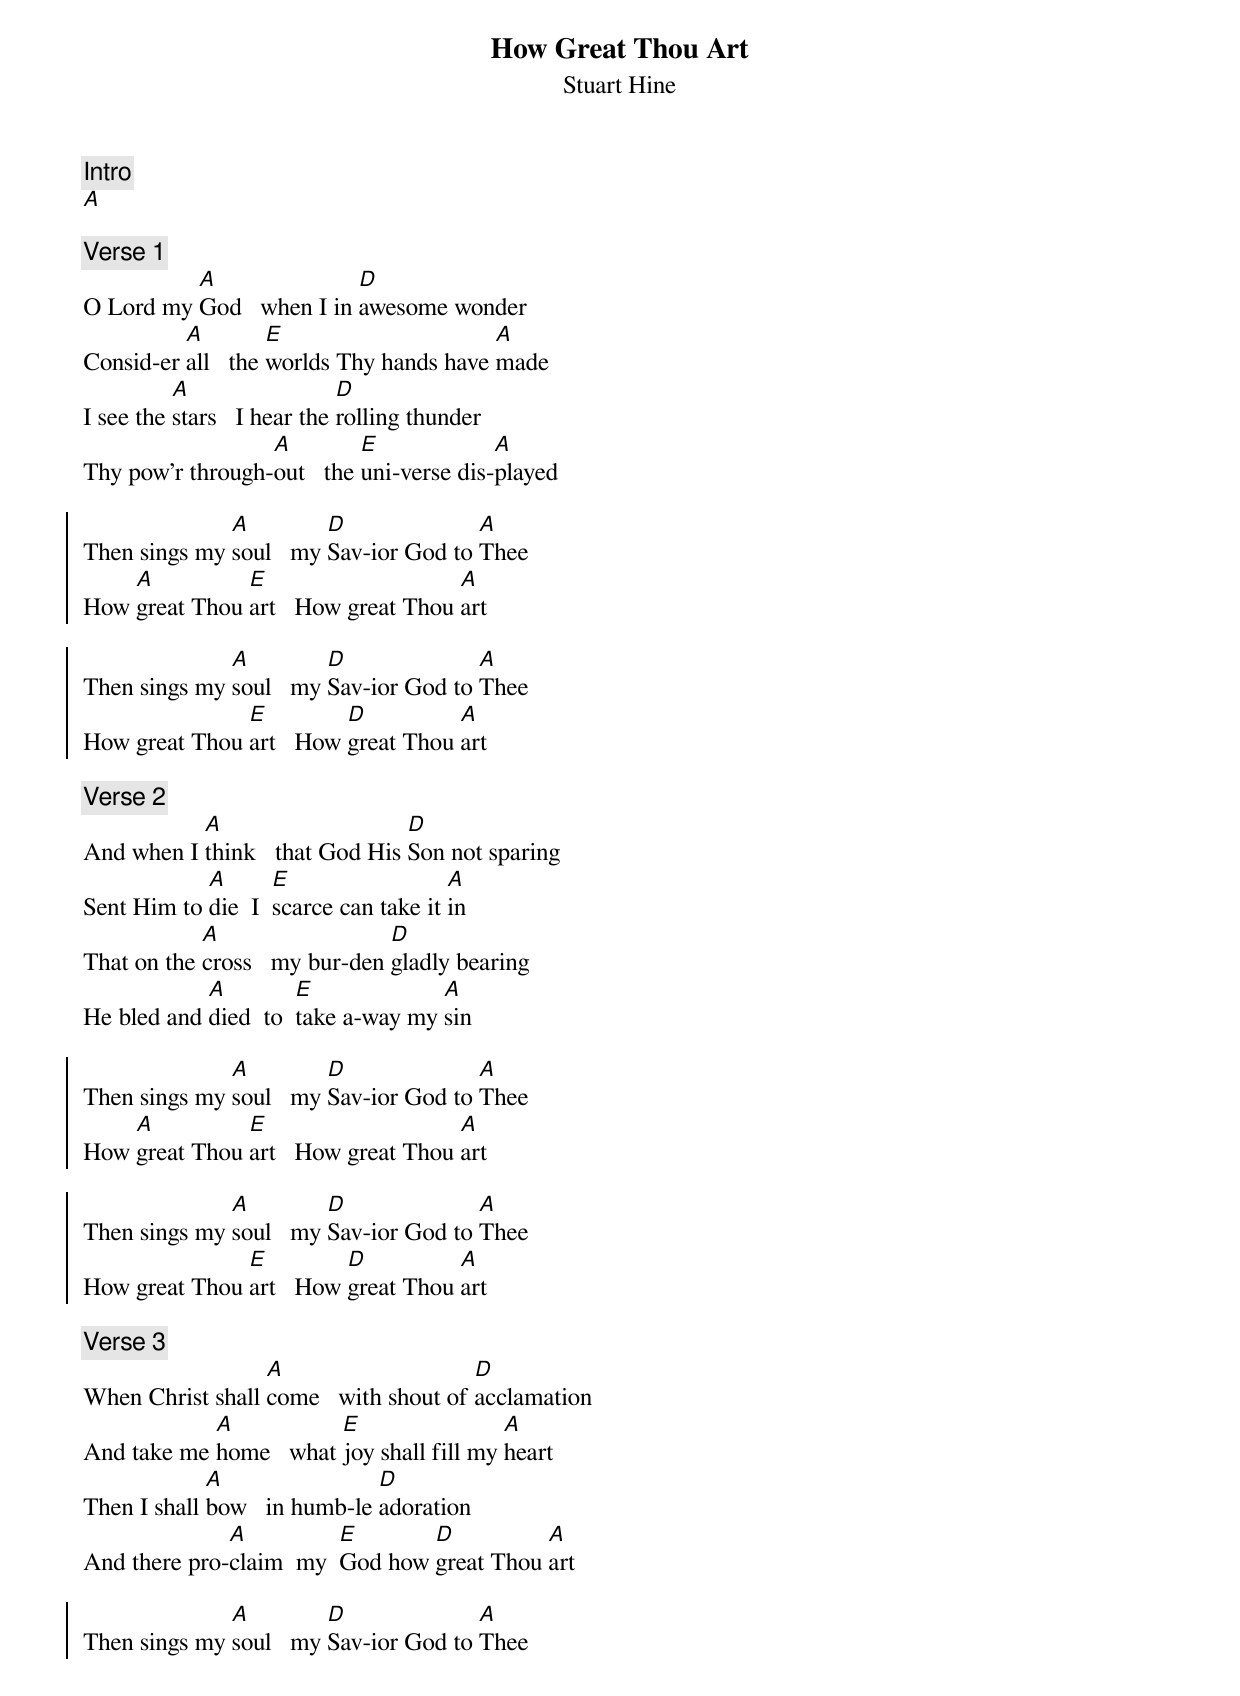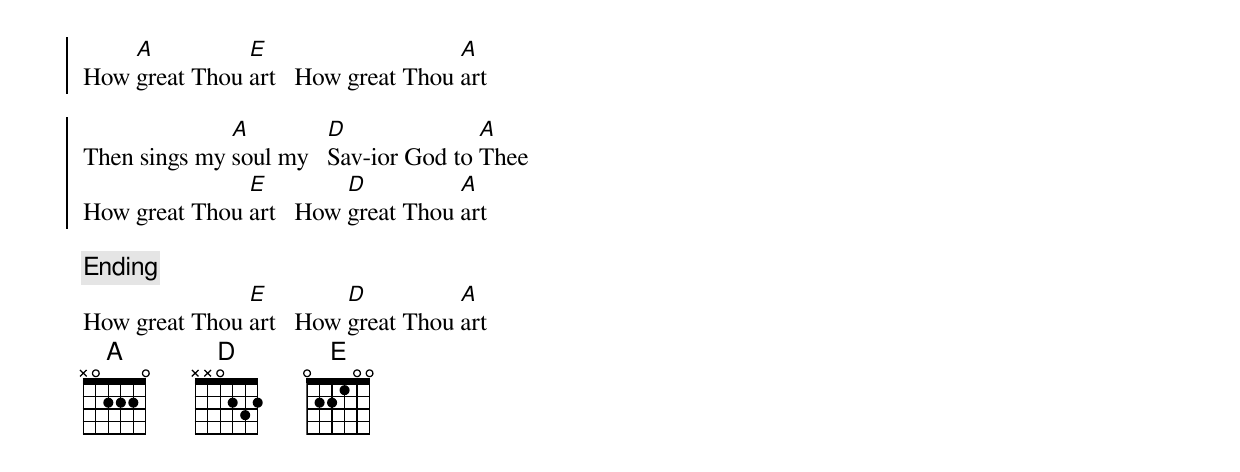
{title:How Great Thou Art}
{subtitle:Stuart Hine}
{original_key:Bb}
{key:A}
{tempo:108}
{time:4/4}
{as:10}
{c:Intro}
[A]

{c:Verse 1}
O Lord my [A]God   when I in [D]awesome wonder
Consid-er [A]all   the [E]worlds Thy hands have [A]made
I see the [A]stars   I hear the [D]rolling thunder
Thy pow'r through-[A]out   the [E]uni-verse dis-[A]played

{soc}
Then sings my [A]soul   my [D]Sav-ior God to [A]Thee
How [A]great Thou [E]art   How great Thou [A]art

Then sings my [A]soul   my [D]Sav-ior God to [A]Thee
How great Thou [E]art   How [D]great Thou [A]art
{eoc}

{c:Verse 2}
And when I [A]think   that God His [D]Son not sparing
Sent Him to [A]die  I  [E]scarce can take it [A]in
That on the [A]cross   my bur-den [D]gladly bearing
He bled and [A]died  to  [E]take a-way my [A]sin

{soc}
Then sings my [A]soul   my [D]Sav-ior God to [A]Thee
How [A]great Thou [E]art   How great Thou [A]art

Then sings my [A]soul   my [D]Sav-ior God to [A]Thee
How great Thou [E]art   How [D]great Thou [A]art
{eoc}

{c:Verse 3}
When Christ shall [A]come   with shout of [D]acclamation
And take me [A]home   what [E]joy shall fill my [A]heart
Then I shall [A]bow   in humb-le [D]adoration
And there pro-[A]claim  my  [E]God how [D]great Thou [A]art

{soc}
Then sings my [A]soul   my [D]Sav-ior God to [A]Thee
How [A]great Thou [E]art   How great Thou [A]art

Then sings my [A]soul my   [D]Sav-ior God to [A]Thee
How great Thou [E]art   How [D]great Thou [A]art
{eoc}

{c:Ending}
How great Thou [E]art   How [D]great Thou [A]art
